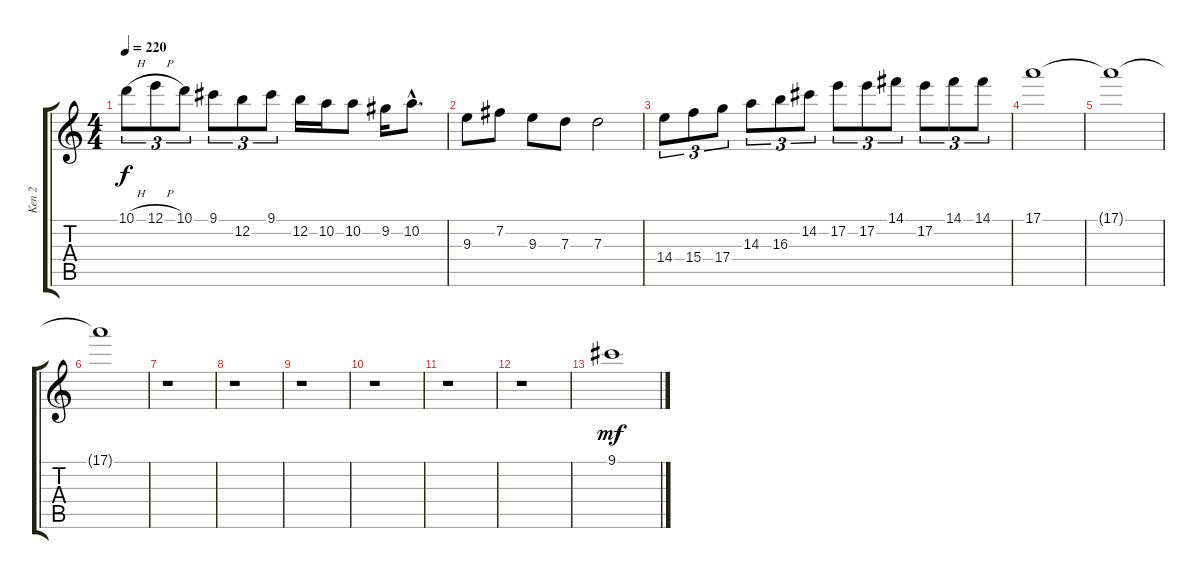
\track ("Ken 2" "Ken 2") {instrument distortionguitar}
\staff {score tabs}
\tuning (E4 B3 G3 D3 A2 E2) {hide}
\ts (4 4)
\tempo 220
\clef g2
\ks c
10.1{h}.8{tu (3 2) dy f} 12.1{h}.8{tu (3 2)} 10.1.8{tu (3 2)} 9.1.8{tu (3 2)} 12.2.8{tu (3 2)} 9.1.8{tu (3 2)} 12.2.16 10.2.16 10.2.8 9.2.16 10.2{hac}.8{d} |
9.3.8 7.2.8 9.3.8 7.3.8 7.3.2 |
14.4.8{tu (3 2)} 15.4.8{tu (3 2)} 17.4.8{tu (3 2)} 14.3.8{tu (3 2)} 16.3.8{tu (3 2)} 14.2.8{tu (3 2)} 17.2.8{tu (3 2)} 17.2.8{tu (3 2)} 14.1.8{tu (3 2)} 17.2.8{tu (3 2)} 14.1.8{tu (3 2)} 14.1.8{tu (3 2)} |
17.1.1 |
17.1{t}.1 |
17.1{t}.1 |
r.1 |
r.1 |
r.1 |
r.1 |
r.1 |
r.1 |
9.1.1{dy mf}
